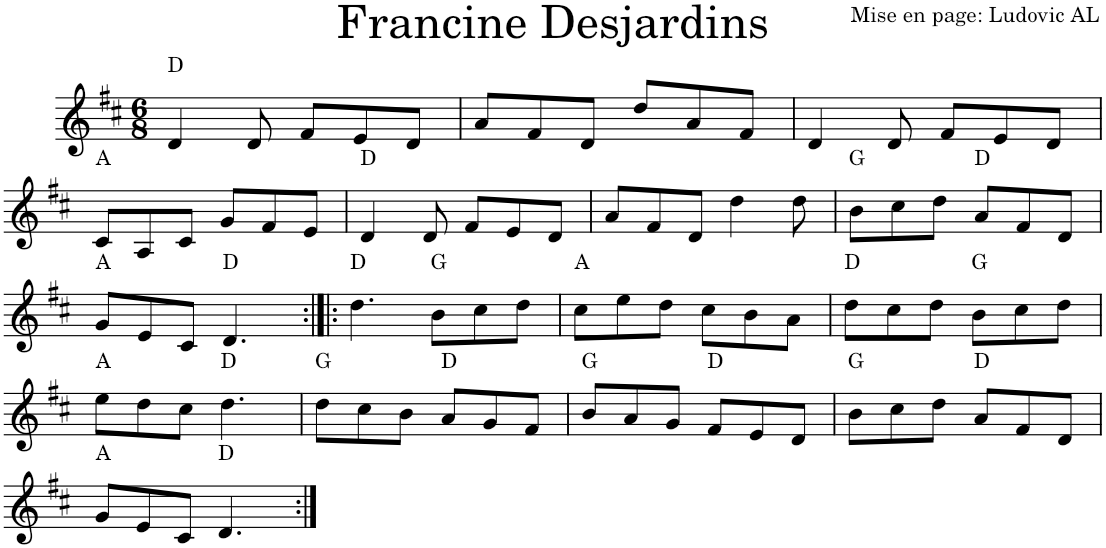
**kern	**harte
*part1	*part1
*staff1	*
*I"Voice	*
*I'V	*
*clefG2	*
*k[f#c#]	*
*M6/8	*
=1	=1
4d/	D:maj
8d/	.
8f#/L	.
8e/	.
8d/J	.
=2	=2
8a/L	.
8f#/	.
8d/J	.
8dd/L	.
8a/	.
8f#/J	.
=3	=3
4d/	.
8d/	.
8f#/L	.
8e/	.
8d/J	.
!!LO:LB:g=z
=4	=4
8c#/L	A:maj
8A/	.
8c#/J	.
8g/L	.
8f#/	.
8e/J	.
=5	=5
4d/	D:maj
8d/	.
8f#/L	.
8e/	.
8d/J	.
=6	=6
8a/L	.
8f#/	.
8d/J	.
4dd\	.
8dd\	.
=7	=7
8b\L	G:maj
8cc#\	.
8dd\J	.
8a/L	D:maj
8f#/	.
8d/J	.
!!LO:LB:g=z
=8	=8
8g/L	A:maj
8e/	.
8c#/J	.
4.d/	D:maj
=9:|!|:	=9:|!|:
4.dd\	D:maj
8b\L	G:maj
8cc#\	.
8dd\J	.
=10	=10
8cc#\L	A:maj
8ee\	.
8dd\J	.
8cc#\L	.
8b\	.
8a\J	.
=11	=11
8dd\L	D:maj
8cc#\	.
8dd\J	.
8b\L	G:maj
8cc#\	.
8dd\J	.
!!LO:LB:g=z
=12	=12
8ee\L	A:maj
8dd\	.
8cc#\J	.
4.dd\	D:maj
=13	=13
8dd\L	G:maj
8cc#\	.
8b\J	.
8a/L	D:maj
8g/	.
8f#/J	.
=14	=14
8b/L	G:maj
8a/	.
8g/J	.
8f#/L	D:maj
8e/	.
8d/J	.
=15	=15
8b\L	G:maj
8cc#\	.
8dd\J	.
8a/L	D:maj
8f#/	.
8d/J	.
!!LO:LB:g=z
=16	=16
8g/L	A:maj
8e/	.
8c#/J	.
4.d/	D:maj
=:|!	=:|!
*-	*-
